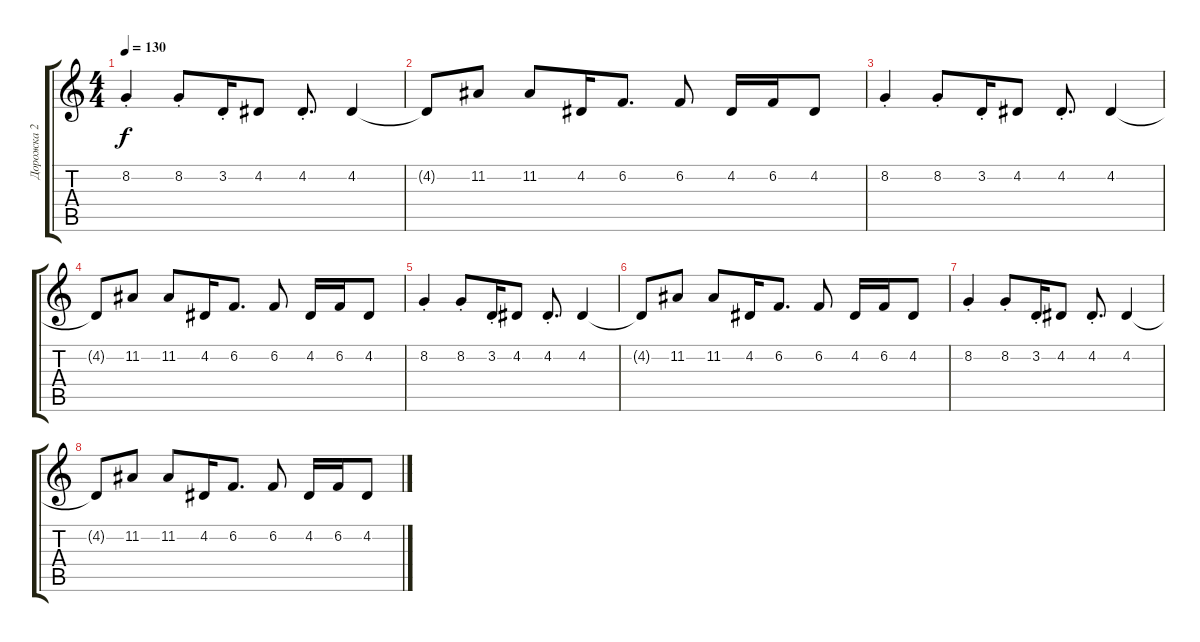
\track ("Дорожка 2" "Дорожка 2") {instrument marimba}
\staff {score tabs}
\tuning (E4 B3 G3 D3 A2 E2) {hide}
\ts (4 4)
\tempo 130
\clef g2
\ks c
8.2{st}.4{dy f} 8.2{st}.8 3.2{st}.16 4.2.8 4.2{st}.8{d} 4.2.4 |
4.2{t}.8 11.2.8 11.2.8 4.2.16 6.2.8{d} 6.2.8 4.2.16 6.2.16 4.2.8 |
8.2{st}.4 8.2{st}.8 3.2{st}.16 4.2.8 4.2{st}.8{d} 4.2.4 |
4.2{t}.8 11.2.8 11.2.8 4.2.16 6.2.8{d} 6.2.8 4.2.16 6.2.16 4.2.8 |
8.2{st}.4 8.2{st}.8 3.2{st}.16 4.2.8 4.2{st}.8{d} 4.2.4 |
4.2{t}.8 11.2.8 11.2.8 4.2.16 6.2.8{d} 6.2.8 4.2.16 6.2.16 4.2.8 |
8.2{st}.4 8.2{st}.8 3.2{st}.16 4.2.8 4.2{st}.8{d} 4.2.4 |
4.2{t}.8 11.2.8 11.2.8 4.2.16 6.2.8{d} 6.2.8 4.2.16 6.2.16 4.2.8
